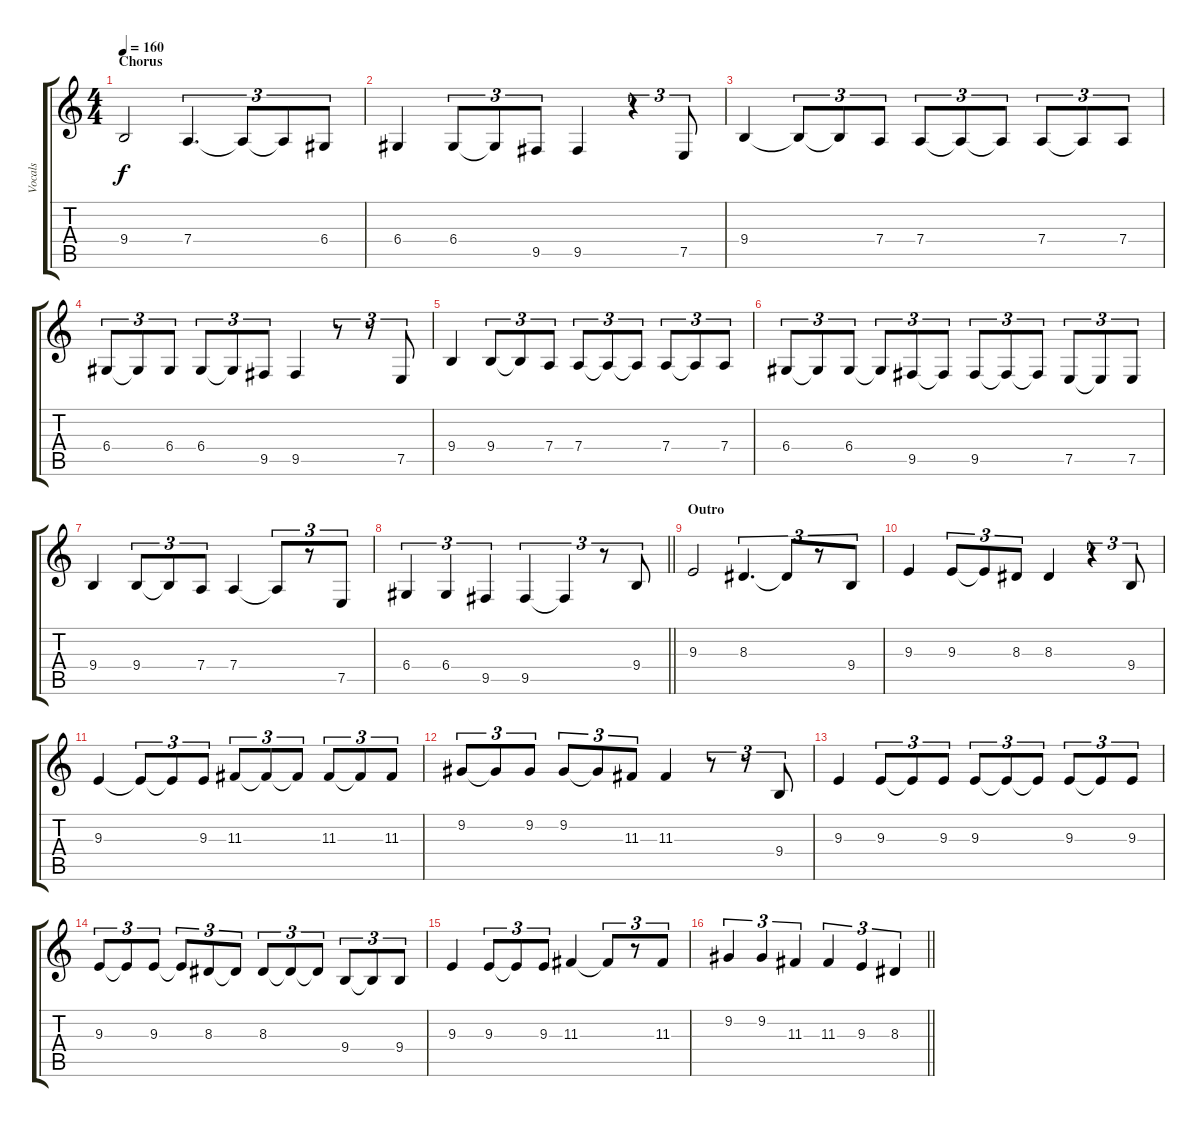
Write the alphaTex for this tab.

\track ("Vocals" "Vocals") {instrument altosax}
\staff {score tabs}
\tuning (E4 B3 G3 D3 A2 E2) {hide}
\ts (4 4)
\section ("" "Chorus")
\tempo 160
\clef g2
\ks c
9.4.2{dy f} 7.4.4{d tu (3 2)} 7.4{t}.8{tu (3 2)} 7.4{t}.8{tu (3 2)} 6.4.8{tu (3 2)} |
6.4.4 6.4.8{tu (3 2)} 6.4{t}.8{tu (3 2)} 9.5.8{tu (3 2)} 9.5.4 r.4{tu (3 2)} 7.5.8{tu (3 2)} |
9.4.4 9.4{t}.8{tu (3 2)} 9.4{t}.8{tu (3 2)} 7.4.8{tu (3 2)} 7.4.8{tu (3 2)} 7.4{t}.8{tu (3 2)} 7.4{t}.8{tu (3 2)} 7.4.8{tu (3 2)} 7.4{t}.8{tu (3 2)} 7.4.8{tu (3 2)} |
6.4.8{tu (3 2)} 6.4{t}.8{tu (3 2)} 6.4.8{tu (3 2)} 6.4.8{tu (3 2)} 6.4{t}.8{tu (3 2)} 9.5.8{tu (3 2)} 9.5.4 r.8{tu (3 2)} r.8{tu (3 2)} 7.5.8{tu (3 2)} |
9.4.4 9.4.8{tu (3 2)} 9.4{t}.8{tu (3 2)} 7.4.8{tu (3 2)} 7.4.8{tu (3 2)} 7.4{t}.8{tu (3 2)} 7.4{t}.8{tu (3 2)} 7.4.8{tu (3 2)} 7.4{t}.8{tu (3 2)} 7.4.8{tu (3 2)} |
6.4.8{tu (3 2)} 6.4{t}.8{tu (3 2)} 6.4.8{tu (3 2)} 6.4{t}.8{tu (3 2)} 9.5.8{tu (3 2)} 9.5{t}.8{tu (3 2)} 9.5.8{tu (3 2)} 9.5{t}.8{tu (3 2)} 9.5{t}.8{tu (3 2)} 7.5.8{tu (3 2)} 7.5{t}.8{tu (3 2)} 7.5.8{tu (3 2)} |
9.4.4 9.4.8{tu (3 2)} 9.4{t}.8{tu (3 2)} 7.4.8{tu (3 2)} 7.4.4 7.4{t}.8{tu (3 2)} r.8{tu (3 2)} 7.5.8{tu (3 2)} |
\barLineRight lightlight
6.4.4{tu (3 2)} 6.4.4{tu (3 2)} 9.5.4{tu (3 2)} 9.5.4{tu (3 2)} 9.5{t}.4{tu (3 2)} r.8{tu (3 2)} 9.4.8{tu (3 2)} |
\section ("" "Outro")
9.3.2 8.3.4{d tu (3 2)} 8.3{t}.8{tu (3 2)} r.8{tu (3 2)} 9.4.8{tu (3 2)} |
9.3.4 9.3.8{tu (3 2)} 9.3{t}.8{tu (3 2)} 8.3.8{tu (3 2)} 8.3.4 r.4{tu (3 2)} 9.4.8{tu (3 2)} |
9.3.4 9.3{t}.8{tu (3 2)} 9.3{t}.8{tu (3 2)} 9.3.8{tu (3 2)} 11.3.8{tu (3 2)} 11.3{t}.8{tu (3 2)} 11.3{t}.8{tu (3 2)} 11.3.8{tu (3 2)} 11.3{t}.8{tu (3 2)} 11.3.8{tu (3 2)} |
9.2.8{tu (3 2)} 9.2{t}.8{tu (3 2)} 9.2.8{tu (3 2)} 9.2.8{tu (3 2)} 9.2{t}.8{tu (3 2)} 11.3.8{tu (3 2)} 11.3.4 r.8{tu (3 2)} r.8{tu (3 2)} 9.4.8{tu (3 2)} |
9.3.4 9.3.8{tu (3 2)} 9.3{t}.8{tu (3 2)} 9.3.8{tu (3 2)} 9.3.8{tu (3 2)} 9.3{t}.8{tu (3 2)} 9.3{t}.8{tu (3 2)} 9.3.8{tu (3 2)} 9.3{t}.8{tu (3 2)} 9.3.8{tu (3 2)} |
9.3.8{tu (3 2)} 9.3{t}.8{tu (3 2)} 9.3.8{tu (3 2)} 9.3{t}.8{tu (3 2)} 8.3.8{tu (3 2)} 8.3{t}.8{tu (3 2)} 8.3.8{tu (3 2)} 8.3{t}.8{tu (3 2)} 8.3{t}.8{tu (3 2)} 9.4.8{tu (3 2)} 9.4{t}.8{tu (3 2)} 9.4.8{tu (3 2)} |
9.3.4 9.3.8{tu (3 2)} 9.3{t}.8{tu (3 2)} 9.3.8{tu (3 2)} 11.3.4 11.3{t}.8{tu (3 2)} r.8{tu (3 2)} 11.3.8{tu (3 2)} |
\barLineRight lightlight
9.2.4{tu (3 2)} 9.2.4{tu (3 2)} 11.3.4{tu (3 2)} 11.3.4{tu (3 2)} 9.3.4{tu (3 2)} 8.3.4{tu (3 2)}
